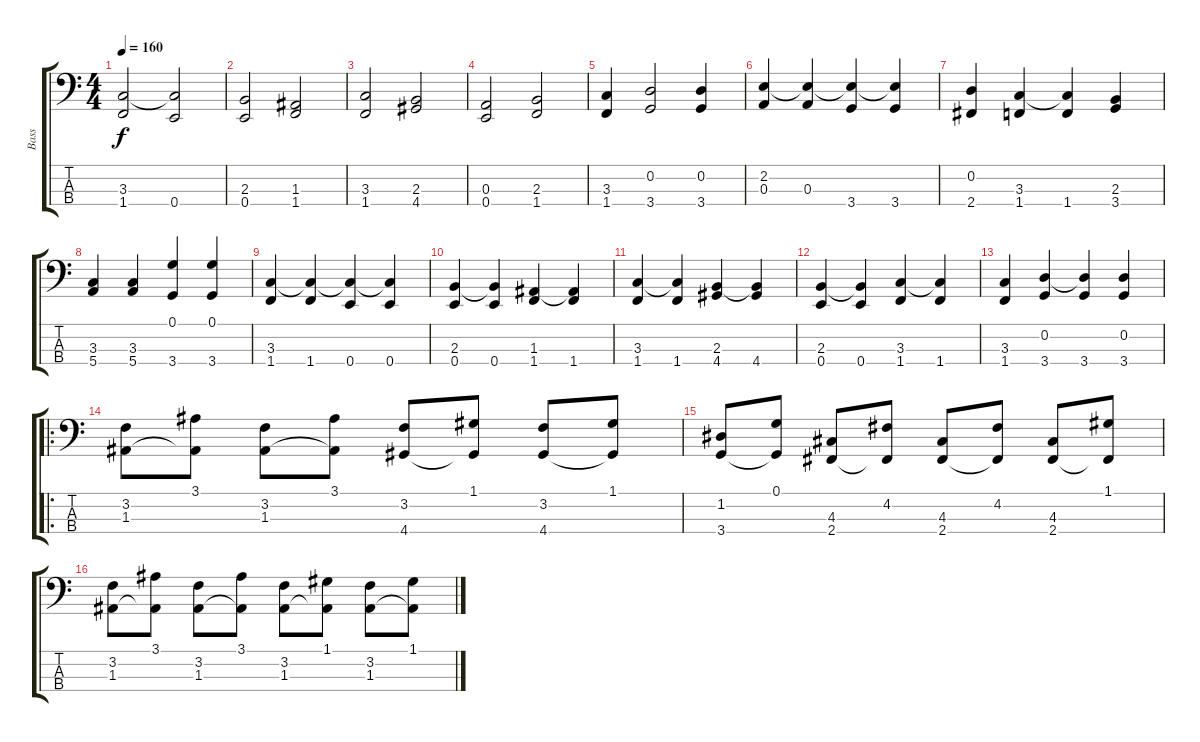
\track ("Bass" "Bass") {instrument electricguitarjazz}
\staff {score tabs}
\tuning (G2 D2 A1 E1) {hide}
\ts (4 4)
\tempo 160
\clef f4
\ks c
(3.3 1.4).2{dy f} (3.3{t} 0.4).2 |
(2.3 0.4).2 (1.3 1.4).2 |
(3.3 1.4).2 (2.3 4.4).2 |
(0.3 0.4).2 (2.3 1.4).2 |
(3.3 1.4).4 (0.2 3.4).2 (0.2 3.4).4 |
(2.2 0.3).4 (2.2{t} 0.3).4 (2.2{t} 3.4).4 (2.2{t} 3.4).4 |
(0.2 2.4).4 (3.3 1.4).4 (3.3{t} 1.4).4 (2.3 3.4).4 |
(3.3 5.4).4 (3.3 5.4).4 (0.1 3.4).4 (0.1 3.4).4 |
(3.3 1.4).4 (3.3{t} 1.4).4 (3.3{t} 0.4).4 (3.3{t} 0.4).4 |
(2.3 0.4).4 (2.3{t} 0.4).4 (1.3 1.4).4 (1.3{t} 1.4).4 |
(3.3 1.4).4 (3.3{t} 1.4).4 (2.3 4.4).4 (2.3{t} 4.4).4 |
(2.3 0.4).4 (2.3{t} 0.4).4 (3.3 1.4).4 (3.3{t} 1.4).4 |
(3.3 1.4).4 (0.2 3.4).4 (0.2{t} 3.4).4 (0.2 3.4).4 |
\ro
(3.2 1.3).8 (3.1 1.3{t}).8 (3.2 1.3).8 (3.1 1.3{t}).8 (3.2 4.4).8 (1.1 4.4{t}).8 (3.2 4.4).8 (1.1 4.4{t}).8 |
(1.2 3.4).8 (0.1 3.4{t}).8 (4.3 2.4).8 (4.2 2.4{t}).8 (4.3 2.4).8 (4.2 2.4{t}).8 (4.3 2.4).8 (1.1 2.4{t}).8 |
(3.2 1.3).8 (3.1 1.3{t}).8 (3.2 1.3).8 (3.1 1.3{t}).8 (3.2 1.3).8 (1.1 1.3{t}).8 (3.2 1.3).8 (1.1 1.3{t}).8
